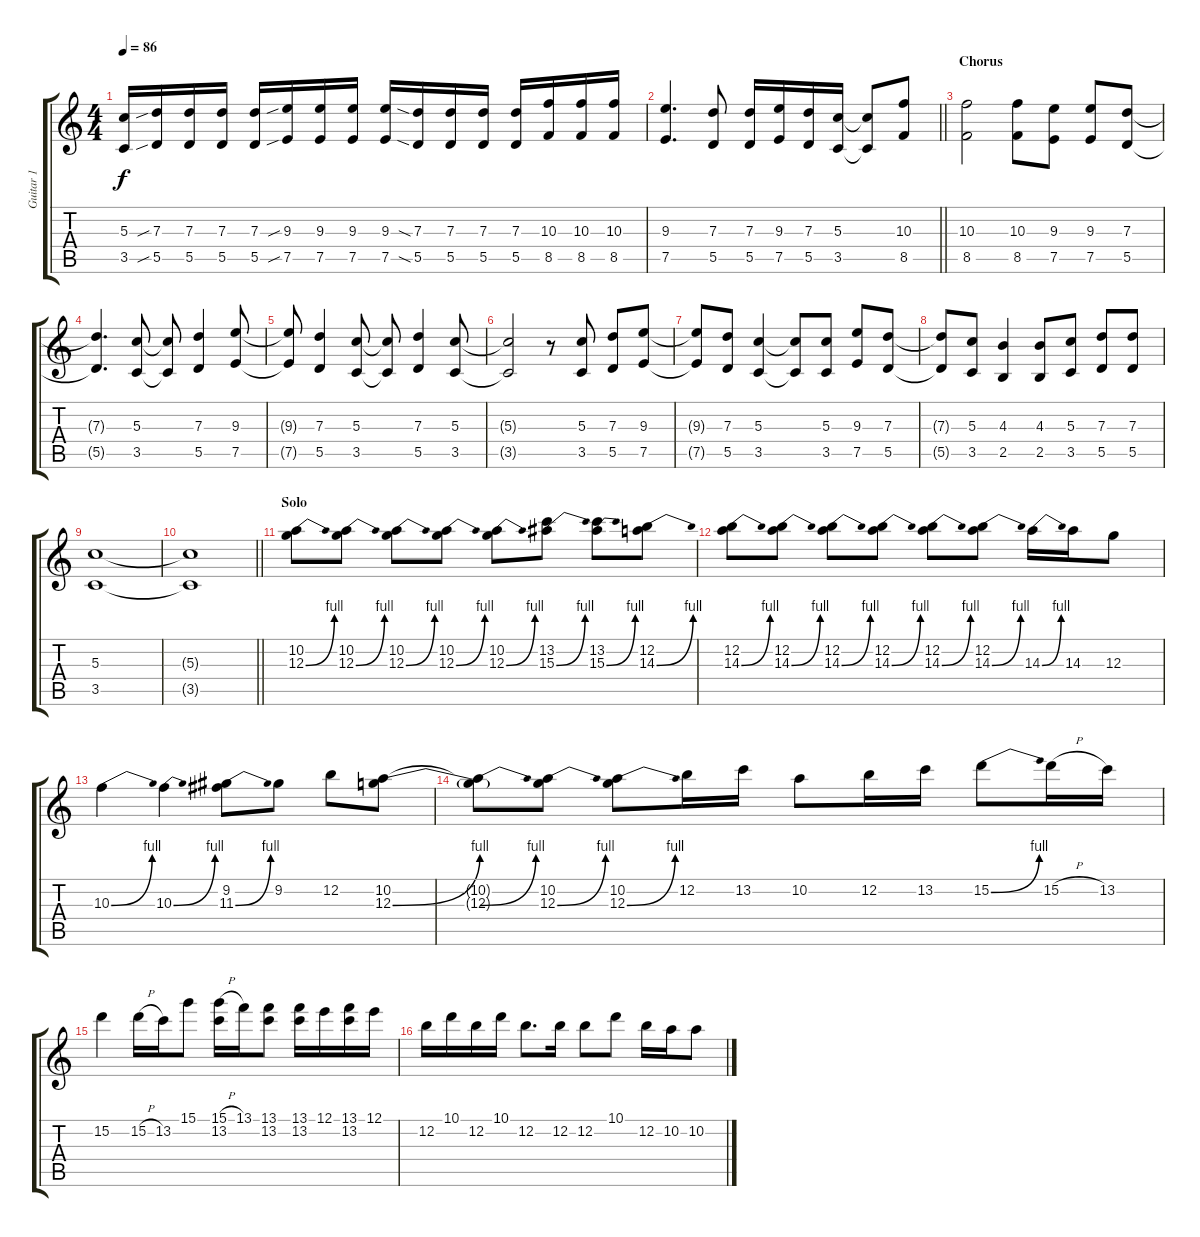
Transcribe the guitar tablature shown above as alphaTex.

\track ("Guitar 1" "Guitar 1") {instrument overdrivenguitar}
\staff {score tabs}
\tuning (E4 B3 G3 D3 A2 E2) {hide}
\ts (4 4)
\tempo 86
\clef g2
\ks c
(5.3 3.5).16{dy f} (7.3{sib} 5.5{sib}).16 (7.3 5.5).16 (7.3 5.5).16 (7.3 5.5).16 (9.3{sib} 7.5{sib}).16 (9.3 7.5).16 (9.3 7.5).16 (9.3 7.5).16 (7.3{sia} 5.5{sia}).16 (7.3 5.5).16 (7.3 5.5).16 (7.3 5.5).16 (10.3 8.5).16 (10.3 8.5).16 (10.3 8.5).16 |
\barLineRight lightlight
(9.3 7.5).4{d} (7.3 5.5).8 (7.3 5.5).16 (9.3 7.5).16 (7.3 5.5).16 (5.3 3.5).16 (5.3{t} 3.5{t}).8 (10.3 8.5).8 |
\section ("" "Chorus")
(10.3 8.5).2 (10.3 8.5).8 (9.3 7.5).8 (9.3 7.5).8 (7.3 5.5).8 |
(7.3{t} 5.5{t}).4{d} (5.3 3.5).8 (5.3{t} 3.5{t}).8 (7.3 5.5).4 (9.3 7.5).8 |
(9.3{t} 7.5{t}).8 (7.3 5.5).4 (5.3 3.5).8 (5.3{t} 3.5{t}).8 (7.3 5.5).4 (5.3 3.5).8 |
(5.3{t} 3.5{t}).2 r.8 (5.3 3.5).8 (7.3 5.5).8 (9.3 7.5).8 |
(9.3{t} 7.5{t}).8 (7.3 5.5).8 (5.3 3.5).4 (5.3{t} 3.5{t}).8 (5.3 3.5).8 (9.3 7.5).8 (7.3 5.5).8 |
(7.3{t} 5.5{t}).8 (5.3 3.5).8 (4.3 2.5).4 (4.3 2.5).8 (5.3 3.5).8 (7.3 5.5).8 (7.3 5.5).8 |
(5.3 3.5).1 |
\barLineRight lightlight
(5.3{t} 3.5{t}).1 |
\section ("" "Solo")
(10.2 12.3{be (bend 0 0 60 4)}).8 (10.2 12.3{be (bend 0 0 60 4)}).8 (10.2 12.3{be (bend 0 0 60 4)}).8 (10.2 12.3{be (bend 0 0 60 4)}).8 (10.2 12.3{be (bend 0 0 60 4)}).8 (13.2 15.3{be (bend 0 0 60 4)}).8 (13.2 15.3{be (bend 0 0 60 4)}).8 (12.2 14.3{be (bend 0 0 60 4)}).8 |
(12.2 14.3{be (bend 0 0 60 4)}).8 (12.2 14.3{be (bend 0 0 60 4)}).8 (12.2 14.3{be (bend 0 0 60 4)}).8 (12.2 14.3{be (bend 0 0 60 4)}).8 (12.2 14.3{be (bend 0 0 60 4)}).8 (12.2 14.3{be (bend 0 0 60 4)}).8 14.3{be (bend 0 0 60 4)}.16 14.3.16 12.3.8 |
10.3{be (bend 0 0 60 4)}.4 10.3{be (bend 0 0 60 4)}.4 (9.2 11.3{be (bend 0 0 60 4)}).8 9.2.8 12.2.8 (10.2 12.3{be (bend 0 0 60 4)}).8 |
(10.2{t} 12.3{be (bend 0 0 60 4) t}).8 (10.2 12.3{be (bend 0 0 60 4)}).8 (10.2 12.3{be (bend 0 0 60 4)}).8 12.2.16 13.2.16 10.2.8 12.2.16 13.2.16 15.2{be (bend 0 0 60 4)}.8 15.2{h}.16 13.2.16 |
15.2.4 15.2{h}.16 13.2.16 15.1.8 (15.1{h} 13.2).16 13.1.16 (13.1 13.2).8 (13.1 13.2).16 12.1.16 (13.1 13.2).16 12.1.16 |
12.2.16 10.1.16 12.2.16 10.1.16 12.2.8{d} 12.2.16 12.2.8 10.1.8 12.2.16 10.2.16 10.2.8
